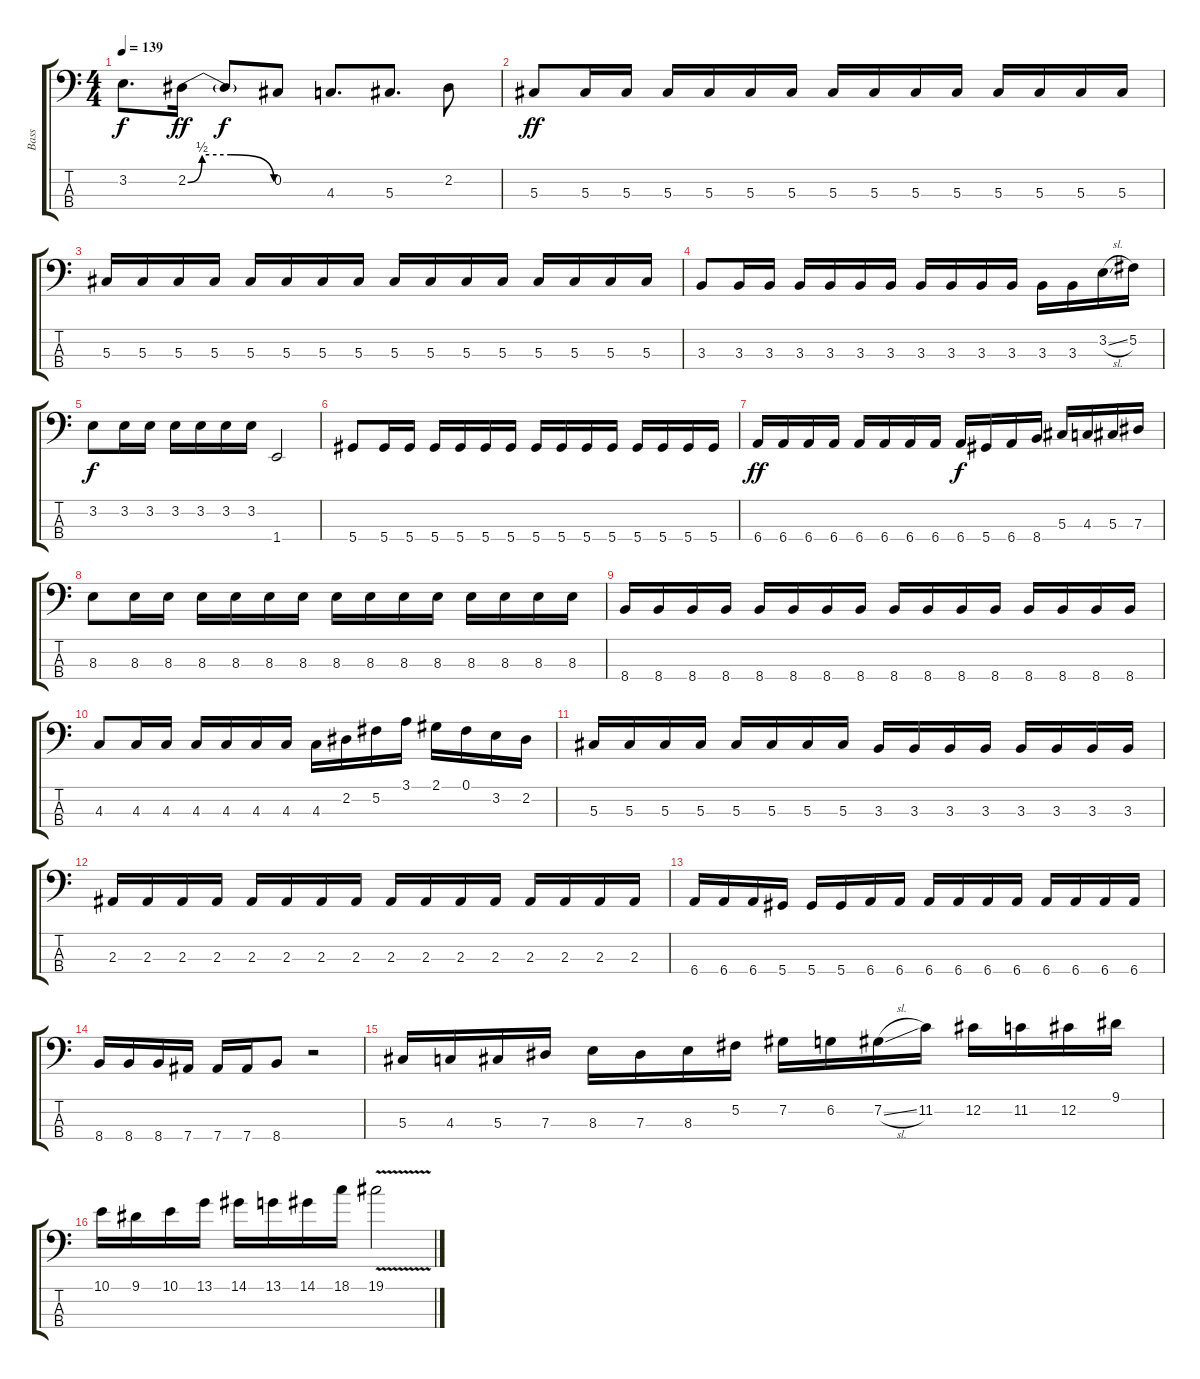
\track ("Bass" "Bass") {instrument electricbasspick}
\staff {score tabs}
\tuning (Gb2 Db2 Ab1 Eb1) {hide}
\ts (4 4)
\tempo 139
\clef f4
\ks c
3.2.8{d dy f} 2.2{be (custom 0 0 10 2 20 2 30 2 60 0)}.16{dy ff} 2.2{t}.8{dy f} 0.2.8 4.3.8{d} 5.3.8{d} 2.2.8 |
5.3.8{dy ff} 5.3.16 5.3.16 5.3.16 5.3.16 5.3.16 5.3.16 5.3.16 5.3.16 5.3.16 5.3.16 5.3.16 5.3.16 5.3.16 5.3.16 |
5.3.16 5.3.16 5.3.16 5.3.16 5.3.16 5.3.16 5.3.16 5.3.16 5.3.16 5.3.16 5.3.16 5.3.16 5.3.16 5.3.16 5.3.16 5.3.16 |
3.3.8 3.3.16 3.3.16 3.3.16 3.3.16 3.3.16 3.3.16 3.3.16 3.3.16 3.3.16 3.3.16 3.3.16 3.3.16 3.2{sl}.16 5.2.16 |
3.2.8{dy f} 3.2.16 3.2.16 3.2.16 3.2.16 3.2.16 3.2.16 1.4.2 |
5.4.8 5.4.16 5.4.16 5.4.16 5.4.16 5.4.16 5.4.16 5.4.16 5.4.16 5.4.16 5.4.16 5.4.16 5.4.16 5.4.16 5.4.16 |
6.4.16{dy ff} 6.4.16 6.4.16 6.4.16 6.4.16 6.4.16 6.4.16 6.4.16 6.4.16{dy f} 5.4.16 6.4.16 8.4.16 5.3.16 4.3.16 5.3.16 7.3.16 |
8.3.8 8.3.16 8.3.16 8.3.16 8.3.16 8.3.16 8.3.16 8.3.16 8.3.16 8.3.16 8.3.16 8.3.16 8.3.16 8.3.16 8.3.16 |
8.4.16 8.4.16 8.4.16 8.4.16 8.4.16 8.4.16 8.4.16 8.4.16 8.4.16 8.4.16 8.4.16 8.4.16 8.4.16 8.4.16 8.4.16 8.4.16 |
4.3.8 4.3.16 4.3.16 4.3.16 4.3.16 4.3.16 4.3.16 4.3.16 2.2.16 5.2.16 3.1.16 2.1.16 0.1.16 3.2.16 2.2.16 |
5.3.16 5.3.16 5.3.16 5.3.16 5.3.16 5.3.16 5.3.16 5.3.16 3.3.16 3.3.16 3.3.16 3.3.16 3.3.16 3.3.16 3.3.16 3.3.16 |
2.3.16 2.3.16 2.3.16 2.3.16 2.3.16 2.3.16 2.3.16 2.3.16 2.3.16 2.3.16 2.3.16 2.3.16 2.3.16 2.3.16 2.3.16 2.3.16 |
6.4.16 6.4.16 6.4.16 5.4.16 5.4.16 5.4.16 6.4.16 6.4.16 6.4.16 6.4.16 6.4.16 6.4.16 6.4.16 6.4.16 6.4.16 6.4.16 |
8.4.16 8.4.16 8.4.16 7.4.16 7.4.16 7.4.16 8.4.8 r.2 |
5.3.16 4.3.16 5.3.16 7.3.16 8.3.16 7.3.16 8.3.16 5.2.16 7.2.16 6.2.16 7.2{sl}.16 11.2.16 12.2.16 11.2.16 12.2.16 9.1.16 |
10.1.16 9.1.16 10.1.16 13.1.16 14.1.16 13.1.16 14.1.16 18.1.16 19.1{v}.2
